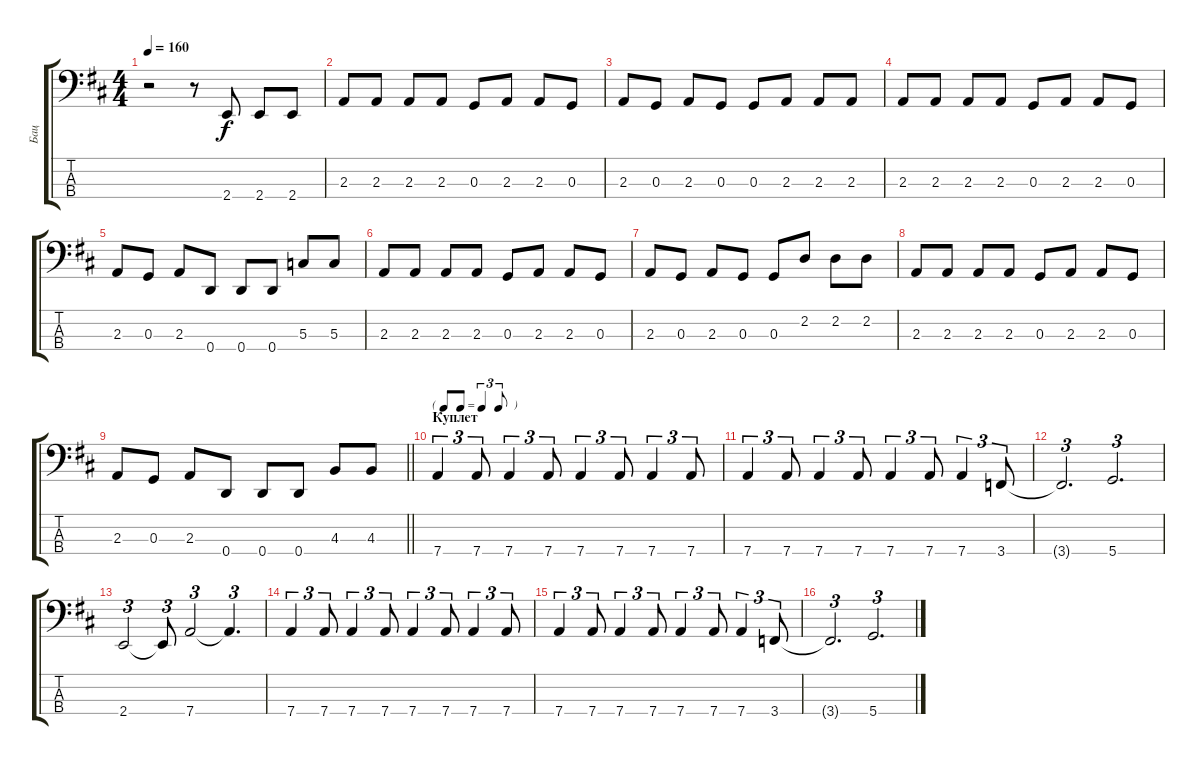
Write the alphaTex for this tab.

\track ("Бац" "Бац") {instrument electricbassfinger}
\staff {score tabs}
\tuning (F2 C2 G1 D1) {hide}
\ts (4 4)
\tempo 160
\clef f4
\ks bminor
r.2{dy f} r.8 2.4.8 2.4.8 2.4.8 |
2.3.8 2.3.8 2.3.8 2.3.8 0.3.8 2.3.8 2.3.8 0.3.8 |
2.3.8 0.3.8 2.3.8 0.3.8 0.3.8 2.3.8 2.3.8 2.3.8 |
2.3.8 2.3.8 2.3.8 2.3.8 0.3.8 2.3.8 2.3.8 0.3.8 |
2.3.8 0.3.8 2.3.8 0.4.8 0.4.8 0.4.8 5.3.8 5.3.8 |
2.3.8 2.3.8 2.3.8 2.3.8 0.3.8 2.3.8 2.3.8 0.3.8 |
2.3.8 0.3.8 2.3.8 0.3.8 0.3.8 2.2.8 2.2.8 2.2.8 |
2.3.8 2.3.8 2.3.8 2.3.8 0.3.8 2.3.8 2.3.8 0.3.8 |
\barLineRight lightlight
2.3.8 0.3.8 2.3.8 0.4.8 0.4.8 0.4.8 4.3.8 4.3.8 |
\tf triplet8th
\section ("" "Куплет")
7.4.4{tu (3 2)} 7.4.8{tu (3 2)} 7.4.4{tu (3 2)} 7.4.8{tu (3 2)} 7.4.4{tu (3 2)} 7.4.8{tu (3 2)} 7.4.4{tu (3 2)} 7.4.8{tu (3 2)} |
7.4.4{tu (3 2)} 7.4.8{tu (3 2)} 7.4.4{tu (3 2)} 7.4.8{tu (3 2)} 7.4.4{tu (3 2)} 7.4.8{tu (3 2)} 7.4.4{tu (3 2)} 3.4.8{tu (3 2)} |
3.4{t}.2{d tu (3 2)} 5.4.2{d tu (3 2)} |
2.4.2{tu (3 2)} 2.4{t}.8{tu (3 2)} 7.4.2{tu (3 2)} 7.4{t}.4{d tu (3 2)} |
7.4.4{tu (3 2)} 7.4.8{tu (3 2)} 7.4.4{tu (3 2)} 7.4.8{tu (3 2)} 7.4.4{tu (3 2)} 7.4.8{tu (3 2)} 7.4.4{tu (3 2)} 7.4.8{tu (3 2)} |
7.4.4{tu (3 2)} 7.4.8{tu (3 2)} 7.4.4{tu (3 2)} 7.4.8{tu (3 2)} 7.4.4{tu (3 2)} 7.4.8{tu (3 2)} 7.4.4{tu (3 2)} 3.4.8{tu (3 2)} |
3.4{t}.2{d tu (3 2)} 5.4.2{d tu (3 2)}
